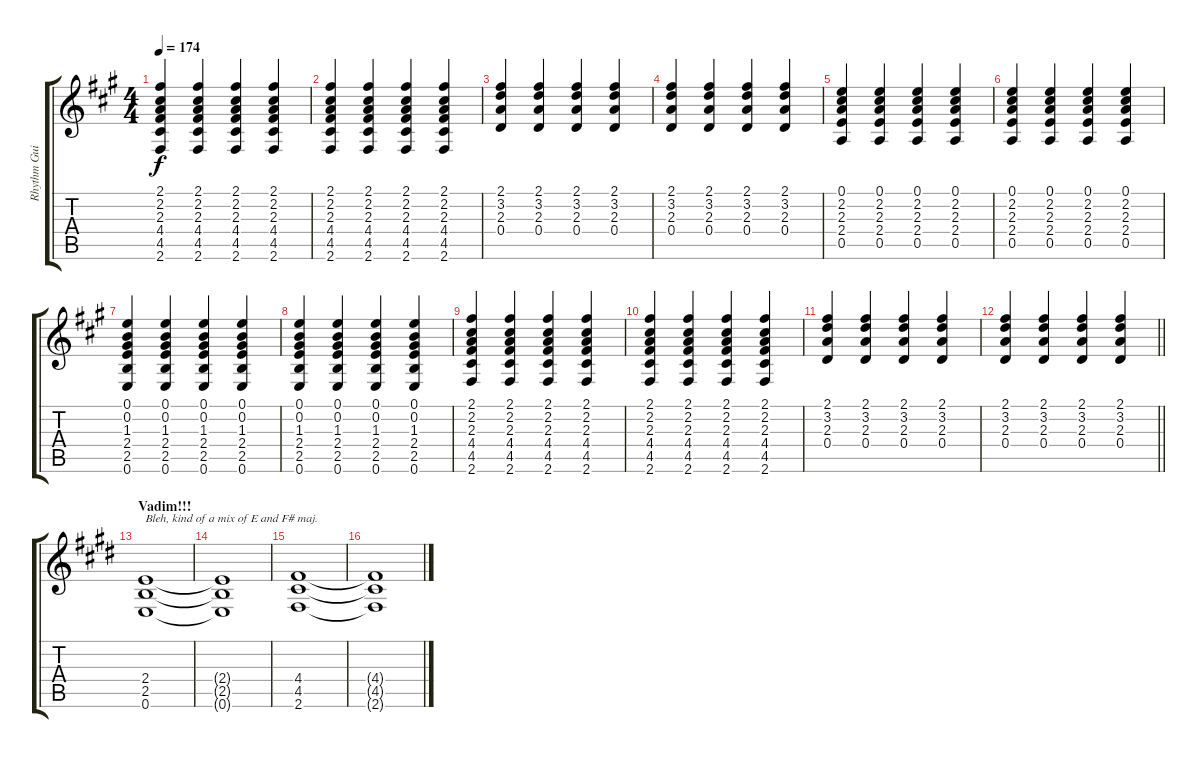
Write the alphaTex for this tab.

\track ("Rhythm Guitar" "Rhythm Gui") {instrument distortionguitar}
\staff {score tabs}
\tuning (E4 B3 G3 D3 A2 E2) {hide}
\ts (4 4)
\tempo 174
\clef g2
\ks f#minor
(2.1 2.2 2.3 4.4 4.5 2.6).4{dy f} (2.1 2.2 2.3 4.4 4.5 2.6).4 (2.1 2.2 2.3 4.4 4.5 2.6).4 (2.1 2.2 2.3 4.4 4.5 2.6).4 |
(2.1 2.2 2.3 4.4 4.5 2.6).4 (2.1 2.2 2.3 4.4 4.5 2.6).4 (2.1 2.2 2.3 4.4 4.5 2.6).4 (2.1 2.2 2.3 4.4 4.5 2.6).4 |
(2.1 3.2 2.3 0.4).4 (2.1 3.2 2.3 0.4).4 (2.1 3.2 2.3 0.4).4 (2.1 3.2 2.3 0.4).4 |
(2.1 3.2 2.3 0.4).4 (2.1 3.2 2.3 0.4).4 (2.1 3.2 2.3 0.4).4 (2.1 3.2 2.3 0.4).4 |
(0.1 2.2 2.3 2.4 0.5).4 (0.1 2.2 2.3 2.4 0.5).4 (0.1 2.2 2.3 2.4 0.5).4 (0.1 2.2 2.3 2.4 0.5).4 |
(0.1 2.2 2.3 2.4 0.5).4 (0.1 2.2 2.3 2.4 0.5).4 (0.1 2.2 2.3 2.4 0.5).4 (0.1 2.2 2.3 2.4 0.5).4 |
(0.1 0.2 1.3 2.4 2.5 0.6).4 (0.1 0.2 1.3 2.4 2.5 0.6).4 (0.1 0.2 1.3 2.4 2.5 0.6).4 (0.1 0.2 1.3 2.4 2.5 0.6).4 |
(0.1 0.2 1.3 2.4 2.5 0.6).4 (0.1 0.2 1.3 2.4 2.5 0.6).4 (0.1 0.2 1.3 2.4 2.5 0.6).4 (0.1 0.2 1.3 2.4 2.5 0.6).4 |
(2.1 2.2 2.3 4.4 4.5 2.6).4 (2.1 2.2 2.3 4.4 4.5 2.6).4 (2.1 2.2 2.3 4.4 4.5 2.6).4 (2.1 2.2 2.3 4.4 4.5 2.6).4 |
(2.1 2.2 2.3 4.4 4.5 2.6).4 (2.1 2.2 2.3 4.4 4.5 2.6).4 (2.1 2.2 2.3 4.4 4.5 2.6).4 (2.1 2.2 2.3 4.4 4.5 2.6).4 |
(2.1 3.2 2.3 0.4).4 (2.1 3.2 2.3 0.4).4 (2.1 3.2 2.3 0.4).4 (2.1 3.2 2.3 0.4).4 |
\barLineRight lightlight
(2.1 3.2 2.3 0.4).4 (2.1 3.2 2.3 0.4).4 (2.1 3.2 2.3 0.4).4 (2.1 3.2 2.3 0.4).4 |
\section ("" "Vadim!!!")
\ks e
(2.4 2.5 0.6).1{txt "Bleh, kind of a mix of E and F# maj. " volume 16 instrument distortionguitar} |
(2.4{t} 2.5{t} 0.6{t}).1 |
(4.4 4.5 2.6).1 |
(4.4{t} 4.5{t} 2.6{t}).1
